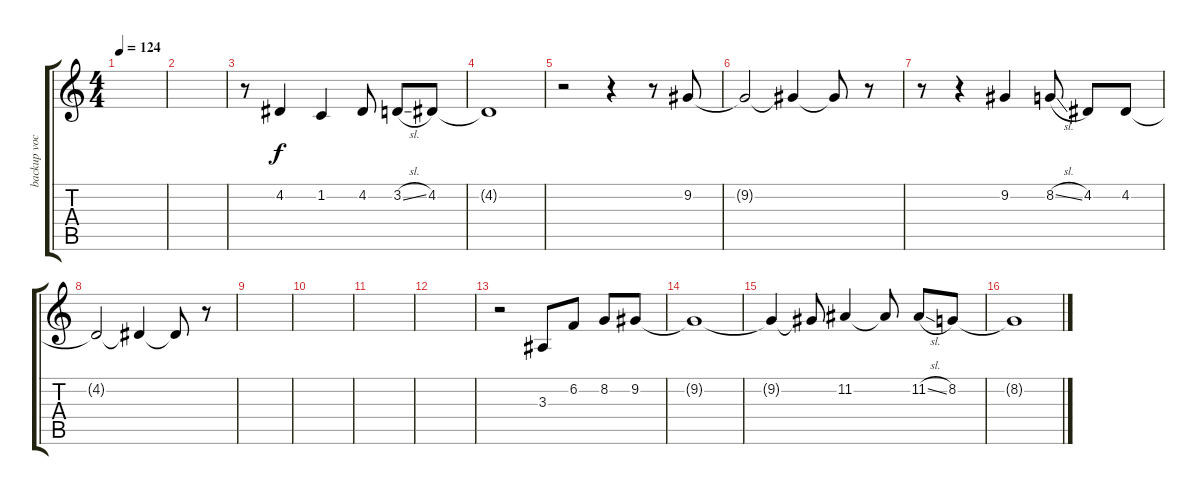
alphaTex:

\track ("backup vocals" "backup voc") {instrument lead6voice}
\staff {score tabs}
\tuning (E4 B3 G3 D3 A2 E2) {hide}
\ts (4 4)
\tempo 124
\clef g2
\ks c
|
|
r.8 4.2.4 1.2.4 4.2.8 3.2{sl}.8 4.2.8 |
4.2{t}.1 |
r.2 r.4 r.8 9.2.8 |
9.2{t}.2 9.2{t}.4 9.2{t}.8 r.8 |
r.8 r.4 9.2.4 8.2{sl}.8 4.2.8 4.2.8 |
4.2{t}.2 4.2{t}.4 4.2{t}.8 r.8 |
|
|
|
|
r.2 3.3.8 6.2.8 8.2.8 9.2.8 |
9.2{t}.1 |
9.2{t}.4 9.2{t}.8 11.2.4 11.2{t}.8 11.2{sl}.8 8.2.8 |
8.2{t}.1
